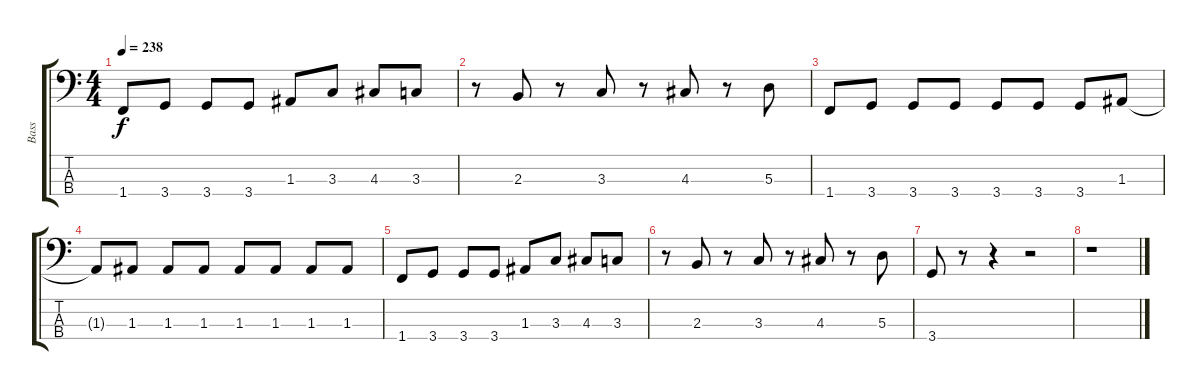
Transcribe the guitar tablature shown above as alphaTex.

\track ("Bass" "Bass") {instrument electricbassfinger}
\staff {score tabs}
\tuning (G2 D2 A1 E1) {hide}
\ts (4 4)
\tempo 238
\clef f4
\ks c
1.4.8{dy f} 3.4.8 3.4.8 3.4.8 1.3.8 3.3.8 4.3.8 3.3.8 |
r.8 2.3.8 r.8 3.3.8 r.8 4.3.8 r.8 5.3.8 |
1.4.8 3.4.8 3.4.8 3.4.8 3.4.8 3.4.8 3.4.8 1.3.8 |
1.3{t}.8 1.3.8 1.3.8 1.3.8 1.3.8 1.3.8 1.3.8 1.3.8 |
1.4.8 3.4.8 3.4.8 3.4.8 1.3.8 3.3.8 4.3.8 3.3.8 |
r.8 2.3.8 r.8 3.3.8 r.8 4.3.8 r.8 5.3.8 |
3.4.8 r.8 r.4 r.2 |
r.1
